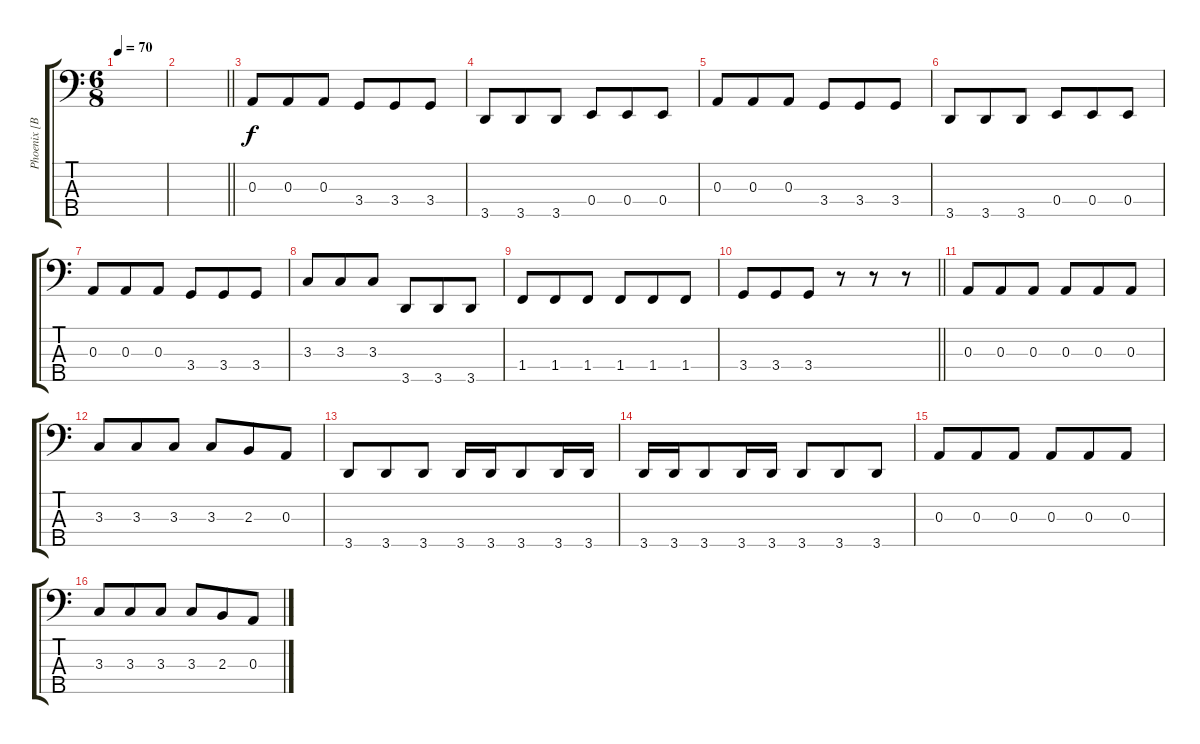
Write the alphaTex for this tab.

\track ("Phoenix [Bass]" "Phoenix [B") {instrument electricbassfinger}
\staff {score tabs}
\tuning (G2 D2 A1 E1 B0) {hide}
\ts (6 8)
\tempo 70
\clef f4
\ks c
|
\barLineRight lightlight
|
0.3.8{volume 16 balance 8 instrument electricbassfinger} 0.3.8 0.3.8 3.4.8 3.4.8 3.4.8 |
3.5.8 3.5.8 3.5.8 0.4.8 0.4.8 0.4.8 |
0.3.8 0.3.8 0.3.8 3.4.8 3.4.8 3.4.8 |
3.5.8 3.5.8 3.5.8 0.4.8 0.4.8 0.4.8 |
0.3.8 0.3.8 0.3.8 3.4.8 3.4.8 3.4.8 |
3.3.8 3.3.8 3.3.8 3.5.8 3.5.8 3.5.8 |
1.4.8 1.4.8 1.4.8 1.4.8 1.4.8 1.4.8 |
\barLineRight lightlight
3.4.8 3.4.8 3.4.8 r.8 r.8 r.8 |
0.3.8 0.3.8 0.3.8 0.3.8 0.3.8 0.3.8 |
3.3.8 3.3.8 3.3.8 3.3.8 2.3.8 0.3.8 |
3.5.8 3.5.8 3.5.8 3.5.16 3.5.16 3.5.8 3.5.16 3.5.16 |
3.5.16 3.5.16 3.5.8 3.5.16 3.5.16 3.5.8 3.5.8 3.5.8 |
0.3.8 0.3.8 0.3.8 0.3.8 0.3.8 0.3.8 |
3.3.8 3.3.8 3.3.8 3.3.8 2.3.8 0.3.8
